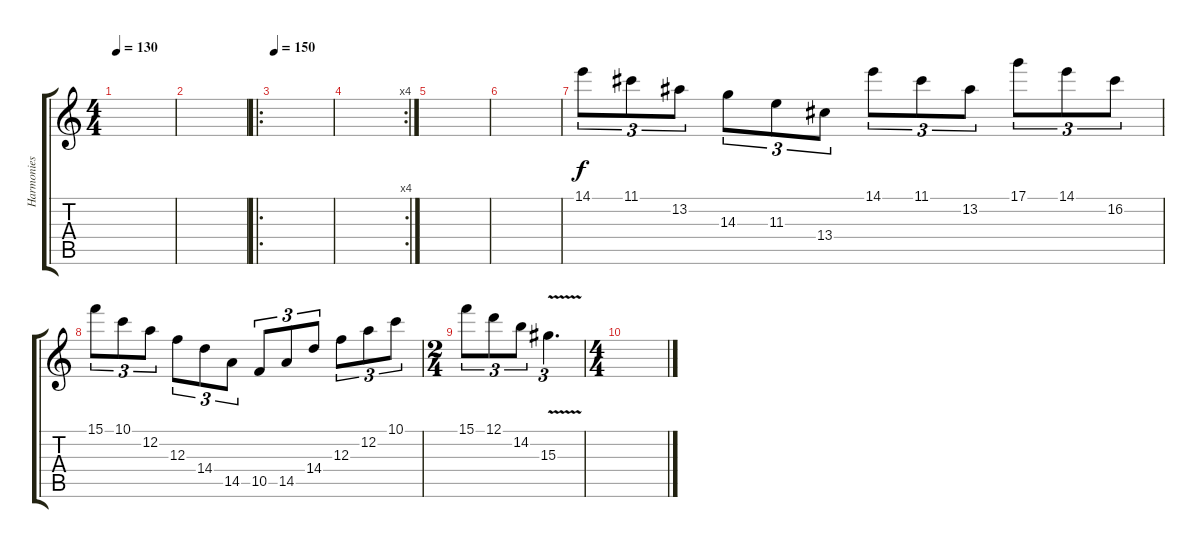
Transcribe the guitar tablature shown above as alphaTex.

\track ("Harmonies" "Harmonies") {instrument distortionguitar}
\staff {score tabs}
\tuning (D4 A3 F3 C3 G2 D2) {hide}
\ts (4 4)
\tempo 130
\clef g2
\ks c
|
|
\ro
\tempo 150
|
\rc 4
|
|
|
14.1.8{tu (3 2)} 11.1.8{tu (3 2)} 13.2.8{tu (3 2)} 14.3.8{tu (3 2)} 11.3.8{tu (3 2)} 13.4.8{tu (3 2)} 14.1.8{tu (3 2)} 11.1.8{tu (3 2)} 13.2.8{tu (3 2)} 17.1.8{tu (3 2)} 14.1.8{tu (3 2)} 16.2.8{tu (3 2)} |
15.1.8{tu (3 2)} 10.1.8{tu (3 2)} 12.2.8{tu (3 2)} 12.3.8{tu (3 2)} 14.4.8{tu (3 2)} 14.5.8{tu (3 2)} 10.5.8{tu (3 2)} 14.5.8{tu (3 2)} 14.4.8{tu (3 2)} 12.3.8{tu (3 2)} 12.2.8{tu (3 2)} 10.1.8{tu (3 2)} |
\ts (2 4)
15.1.8{tu (3 2)} 12.1.8{tu (3 2)} 14.2.8{tu (3 2)} 15.3{v}.4{d tu (3 2)} |
\ts (4 4)
